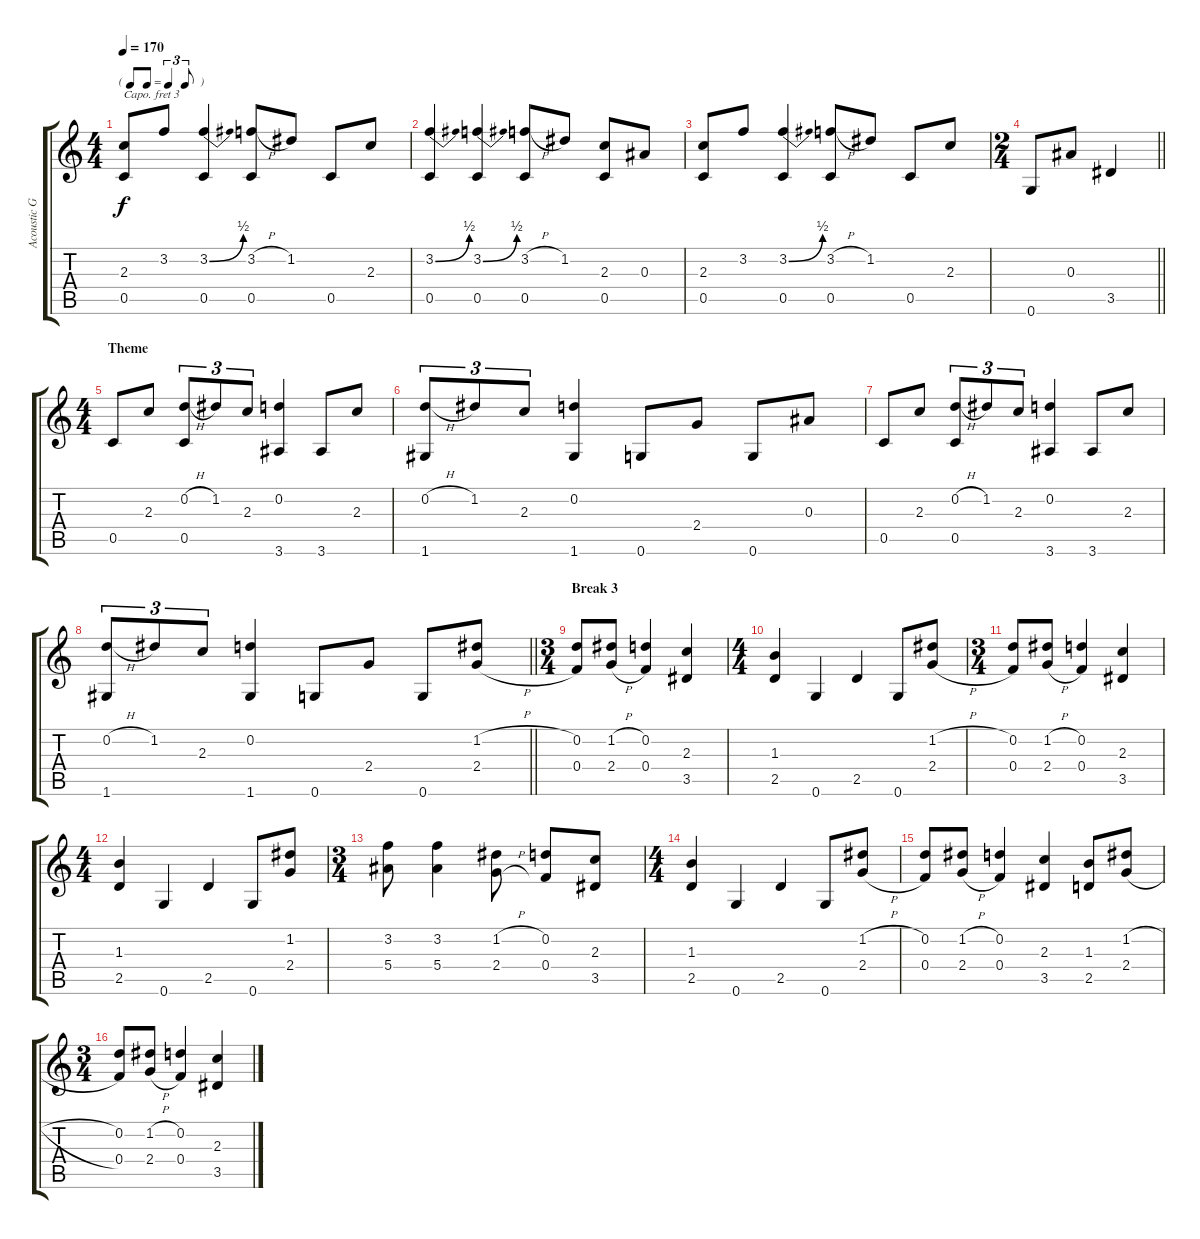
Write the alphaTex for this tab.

\track ("Acoustic Guitar" "Acoustic G") {instrument acousticguitarsteel}
\staff {score tabs}
\capo 3
\tuning (E4 B3 G3 D3 A2 E2) {hide}
\ts (4 4)
\tf triplet8th
\tempo 170
\clef g2
\ks c
(2.3 0.5).8{dy f} 3.2.8 (3.2{be (bend 0 0 60 2)} 0.5).4 (3.2{h} 0.5).8 1.2.8 0.5.8 2.3.8 |
(3.2{be (bend 0 0 60 2)} 0.5).4 (3.2{be (bend 0 0 60 2)} 0.5).4 (3.2{h} 0.5).8 1.2.8 (2.3 0.5).8 0.3.8 |
(2.3 0.5).8 3.2.8 (3.2{be (bend 0 0 60 2)} 0.5).4 (3.2{h} 0.5).8 1.2.8 0.5.8 2.3.8 |
\ts (2 4)
\barLineRight lightlight
0.6.8 0.3.8 3.5.4 |
\ts (4 4)
\section ("" "Theme")
0.5.8 2.3.8 (0.2{h} 0.5).8{tu (3 2)} 1.2.8{tu (3 2)} 2.3.8{tu (3 2)} (0.2 3.6).4 3.6.8 2.3.8 |
(0.2{h} 1.6).8{tu (3 2)} 1.2.8{tu (3 2)} 2.3.8{tu (3 2)} (0.2 1.6).4 0.6.8 2.4.8 0.6.8 0.3.8 |
0.5.8 2.3.8 (0.2{h} 0.5).8{tu (3 2)} 1.2.8{tu (3 2)} 2.3.8{tu (3 2)} (0.2 3.6).4 3.6.8 2.3.8 |
\barLineRight lightlight
(0.2{h} 1.6).8{tu (3 2)} 1.2.8{tu (3 2)} 2.3.8{tu (3 2)} (0.2 1.6).4 0.6.8 2.4.8 0.6.8 (1.2{h} 2.4{h}).8 |
\ts (3 4)
\section ("" "Break 3")
(0.2 0.4).8 (1.2{h} 2.4{h}).8 (0.2 0.4).4 (2.3 3.5).4 |
\ts (4 4)
(1.3 2.5).4 0.6.4 2.5.4 0.6.8 (1.2{h} 2.4{h}).8 |
\ts (3 4)
(0.2 0.4).8 (1.2{h} 2.4{h}).8 (0.2 0.4).4 (2.3 3.5).4 |
\ts (4 4)
(1.3 2.5).4 0.6.4 2.5.4 0.6.8 (1.2 2.4).8 |
\ts (3 4)
(3.2 5.4).8 (3.2 5.4).4 (1.2{h} 2.4{h}).8 (0.2 0.4).8 (2.3 3.5).8 |
\ts (4 4)
(1.3 2.5).4 0.6.4 2.5.4 0.6.8 (1.2{h} 2.4{h}).8 |
(0.2 0.4).8 (1.2{h} 2.4{h}).8 (0.2 0.4).4 (2.3 3.5).4 (1.3 2.5).8 (1.2{h} 2.4{h}).8 |
\ts (3 4)
(0.2 0.4).8 (1.2{h} 2.4{h}).8 (0.2 0.4).4 (2.3 3.5).4
